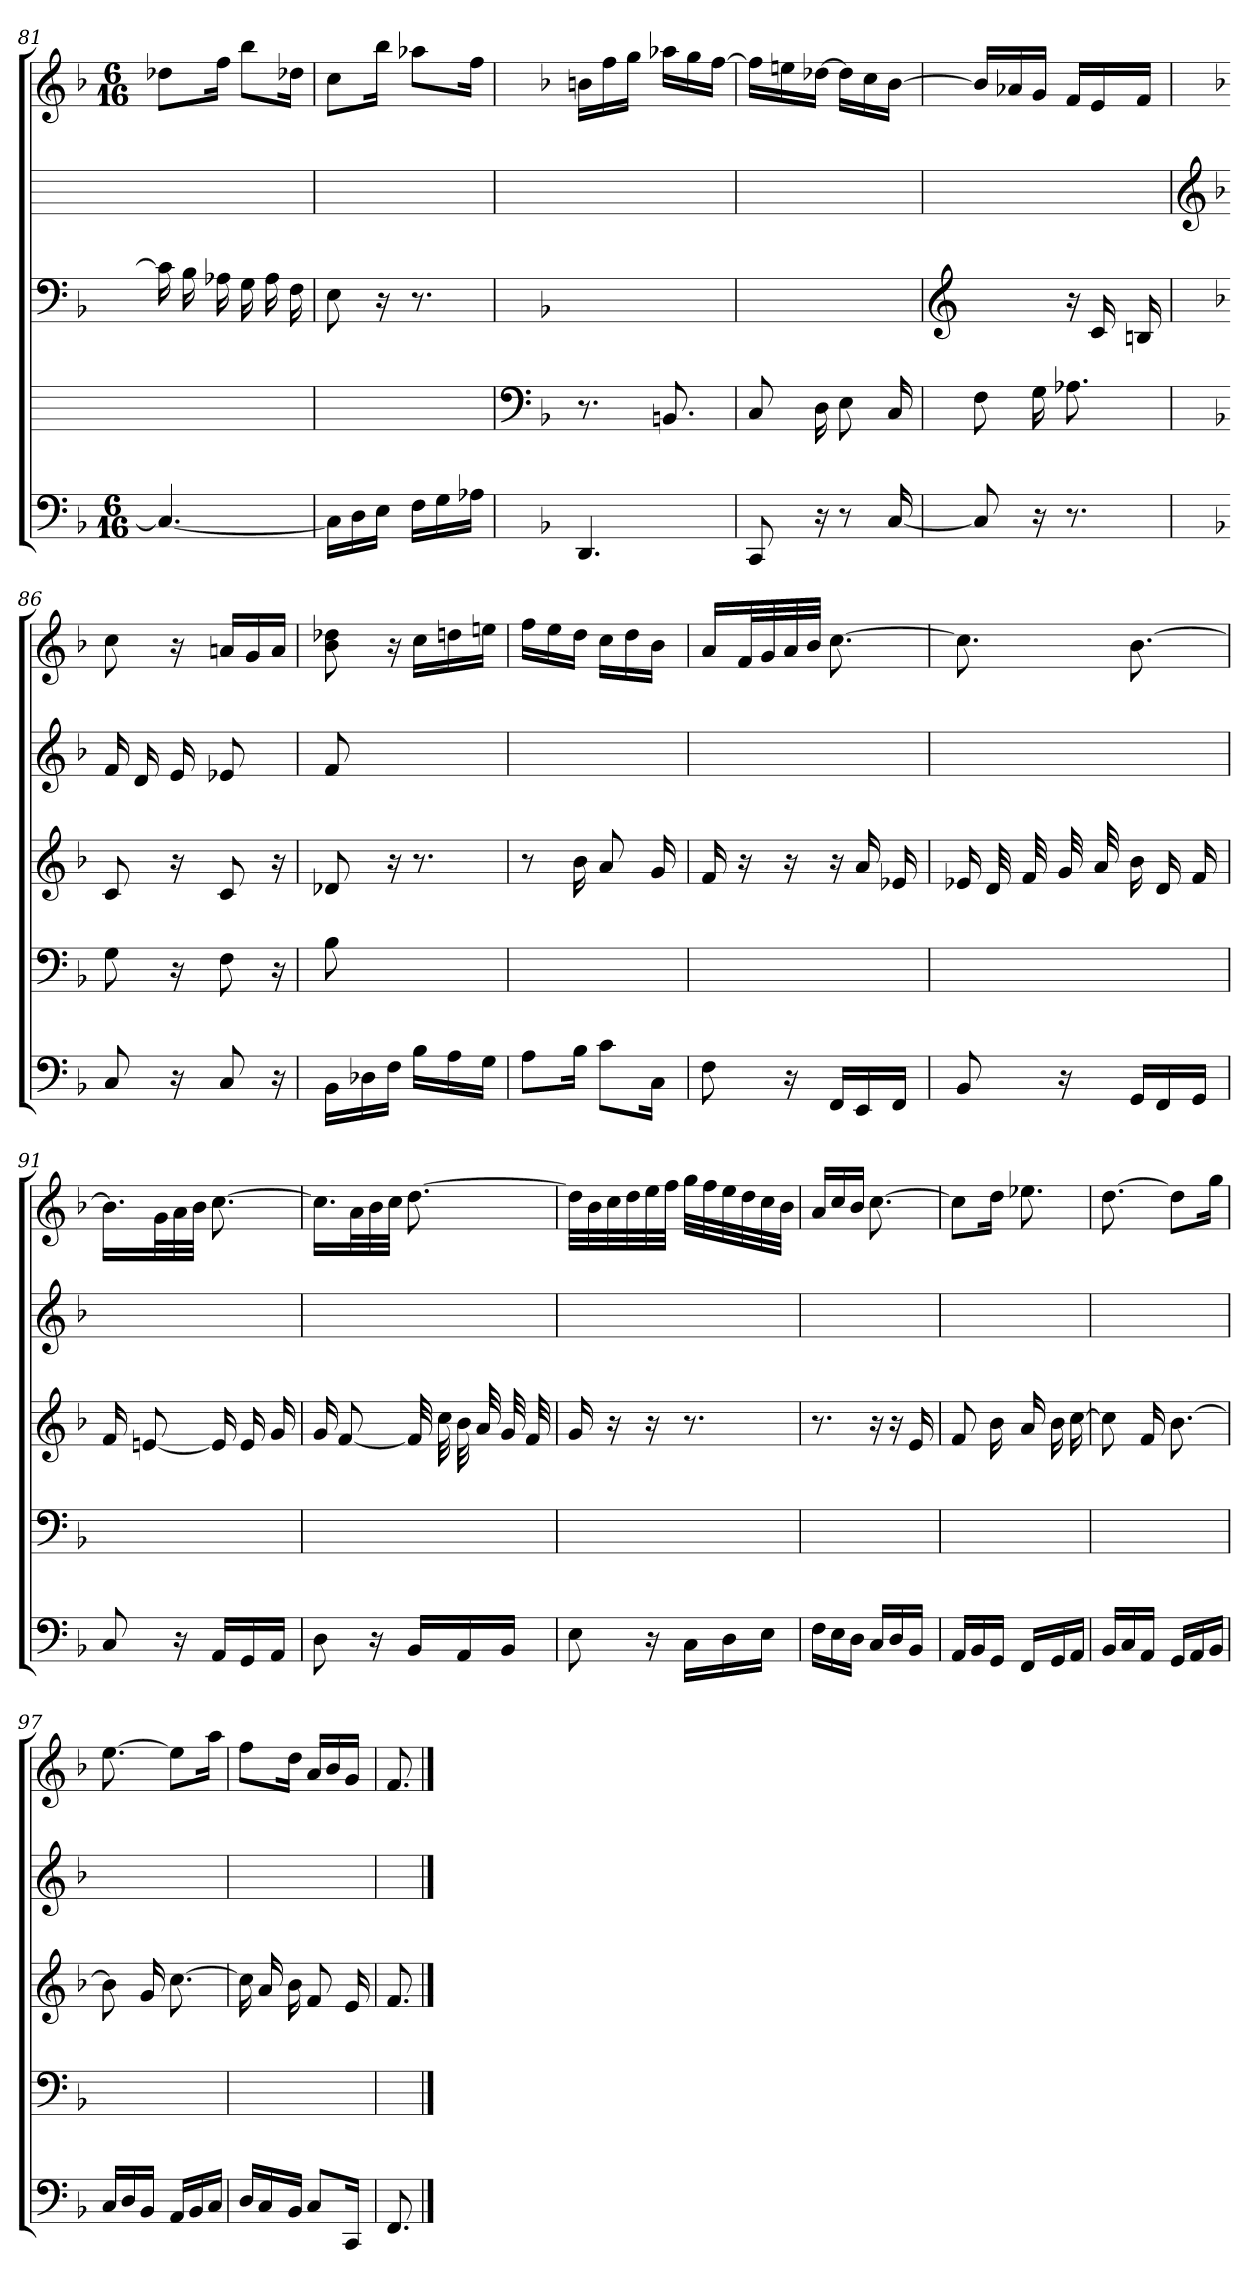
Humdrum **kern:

**kern	**kern	**kern	**kern	**kern
*part5	*part4	*part3	*part2	*part1
*staff5	*staff4	*staff3	*staff2	*staff1
*clefF4	*	*clefF4	*	*clefG2
*k[b-]	*	*k[b-]	*	*k[b-]
*F:	*	*	*	*F:
*M6/16	*	*	*	*M6/16
=81	=81	=81	=81	=81
4.C_	4.ryy	16c]	4.ryy	8dd-X\L
.	.	16B-	.	.
.	.	16A-X	.	16ff\Jk
.	.	16G	.	8bb-\L
.	.	16A-	.	.
.	.	16F	.	16dd-X\Jk
=82	=82	=82	=82	=82
16C\LL]	4.ryy	8E	4.ryy	8cc\L
16D\	.	.	.	.
16E\JJ	.	16r	.	16bb-\Jk
16F\LL	.	8.r	.	8aa-X\L
16G\	.	.	.	.
16A-X\JJ	.	.	.	16ff\Jk
=83	=83	=83	=83	=83
*	*clefF4	*	*	*
*	*k[b-]	*	*	*
4.DD	8.r	4.ryy	4.ryy	16bn\LL
.	.	.	.	16ff\
.	.	.	.	16gg\JJ
.	8.BBn	.	.	16aa-X\LL
.	.	.	.	16gg\
.	.	.	.	[16ff\JJ
=84	=84	=84	=84	=84
8CC	8C	4.ryy	4.ryy	16ff\LL]
.	.	.	.	16een\
16r	16D	.	.	[16dd-X\JJ
8r	8E	.	.	16dd-\LL]
.	.	.	.	16cc\
[16C	16C	.	.	[16b-\JJ
=85	=85	=85	=85	=85
*	*	*clefG2	*	*
8C]	8F	8.ryy	4.ryy	16b-/LL]
.	.	.	.	16a-X/
16r	16G	.	.	16g/JJ
8.r	8.A-X	16r	.	16f/LL
.	.	16c	.	16e/
.	.	16Bn	.	16f/JJ
=86	=86	=86	=86	=86
*	*	*	*clefG2	*
*	*	*	*k[b-]	*
8C	8G	8c	16f	8cc
.	.	.	16d	.
16r	16r	16r	16e	16r
8C	8F	8c	8e-X	16an/LL
.	.	.	.	16g/
16r	16r	16r	16ryy	16a/JJ
=87	=87	=87	=87	=87
16BB-\LL	8B-	8d-X	8f	8b- 8dd-X
16D-X\	.	.	.	.
16F\JJ	16ryy	16r	16ryy	16r
16B-\LL	8.ryy	8.r	8.ryy	16cc\LL
16A\	.	.	.	16ddn\
16G\JJ	.	.	.	16een\JJ
=88	=88	=88	=88	=88
8A\L	4.ryy	8r	4.ryy	16ff\LL
.	.	.	.	16ee\
16B-\Jk	.	16b-	.	16dd\JJ
8c\L	.	8a	.	16cc\LL
.	.	.	.	16dd\
16C\Jk	.	16g	.	16b-\JJ
=89	=89	=89	=89	=89
8F	4.ryy	16f	4.ryy	16a/LL
.	.	16r	.	32f/L
.	.	.	.	32g/
16r	.	16r	.	32a/
.	.	.	.	32b-/JJJ
16FF/LL	.	16r	.	[8.cc
16EE/	.	16a	.	.
16FF/JJ	.	16e-X	.	.
=90	=90	=90	=90	=90
8BB-	4.ryy	16e-X	4.ryy	8.cc]
.	.	32d	.	.
.	.	32f	.	.
16r	.	32g	.	.
.	.	32a	.	.
16GG/LL	.	16b-	.	[8.b-
16FF/	.	16d	.	.
16GG/JJ	.	16f	.	.
=91	=91	=91	=91	=91
8C	4.ryy	16f	4.ryy	16.b-\LL]
.	.	[8en	.	.
.	.	.	.	32g\L
16r	.	.	.	32a\
.	.	.	.	32b-\JJJ
16AA/LL	.	16e]	.	[8.cc
16GG/	.	16e	.	.
16AA/JJ	.	16g	.	.
=92	=92	=92	=92	=92
8D	4.ryy	16g	4.ryy	16.cc\LL]
.	.	[8f	.	.
.	.	.	.	32a\L
16r	.	.	.	32b-\
.	.	.	.	32cc\JJJ
16BB-/LL	.	32f]	.	[8.dd
.	.	32cc	.	.
16AA/	.	32b-	.	.
.	.	32a	.	.
16BB-/JJ	.	32g	.	.
.	.	32f	.	.
=93	=93	=93	=93	=93
8E	4.ryy	16g	4.ryy	32dd\LLL]
.	.	.	.	32b-\
.	.	16r	.	32cc\
.	.	.	.	32dd\
16r	.	16r	.	32ee\
.	.	.	.	32ff\JJJ
16C\LL	.	8.r	.	32gg\LLL
.	.	.	.	32ff\
16D\	.	.	.	32ee\
.	.	.	.	32dd\
16E\JJ	.	.	.	32cc\
.	.	.	.	32b-\JJJ
=94	=94	=94	=94	=94
16F\LL	4.ryy	8.r	4.ryy	16a/LL
16E\	.	.	.	16cc/
16D\JJ	.	.	.	16b-/JJ
16C/LL	.	16r	.	[8.cc
16D/	.	16r	.	.
16BB-/JJ	.	16e	.	.
=95	=95	=95	=95	=95
16AA/LL	4.ryy	8f	4.ryy	8cc\L]
16BB-/	.	.	.	.
16GG/JJ	.	16b-	.	16dd\Jk
16FF/LL	.	16a	.	8.ee-X
16GG/	.	16b-	.	.
16AA/JJ	.	[16cc	.	.
=96	=96	=96	=96	=96
16BB-/LL	4.ryy	8cc]	4.ryy	[8.dd
16C/	.	.	.	.
16AA/JJ	.	16f	.	.
16GG/LL	.	[8.b-	.	8dd\L]
16AA/	.	.	.	.
16BB-/JJ	.	.	.	16gg\Jk
=97	=97	=97	=97	=97
16C/LL	4.ryy	8b-]	4.ryy	[8.ee
16D/	.	.	.	.
16BB-/JJ	.	16g	.	.
16AA/LL	.	[8.cc	.	8ee\L]
16BB-/	.	.	.	.
16C/JJ	.	.	.	16aa\Jk
=98	=98	=98	=98	=98
16D/LL	4.ryy	16cc]	4.ryy	8ff\L
16C/	.	16a	.	.
16BB-/JJ	.	16b-	.	16dd\Jk
8C/L	.	8f	.	16a/LL
.	.	.	.	16b-/
16CC/Jk	.	16e	.	16g/JJ
=99	=99	=99	=99	=99
8.FF	8.ryy	8.f	8.ryy	8.f
==	==	==	==	==
*-	*-	*-	*-	*-
